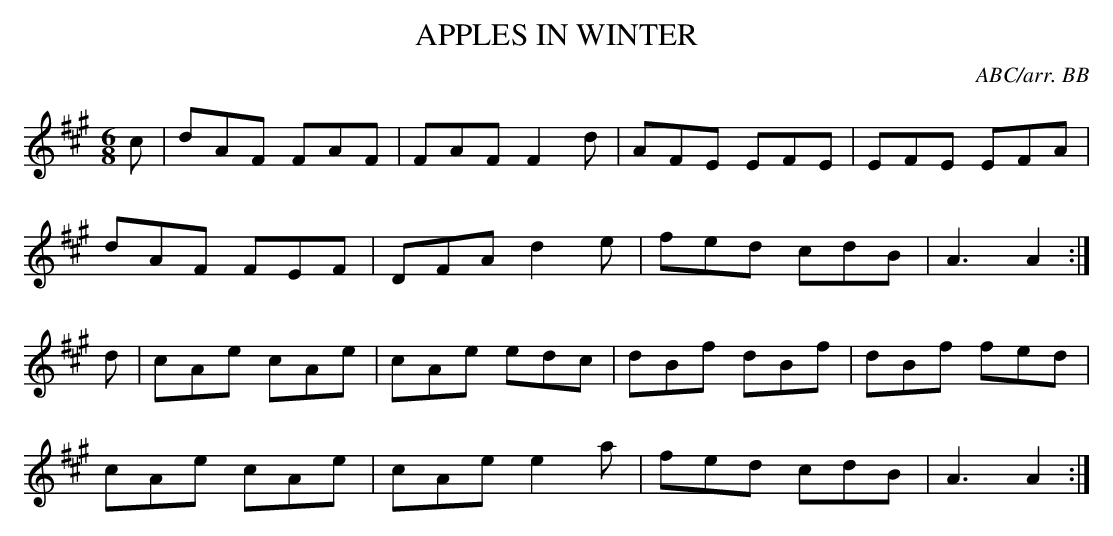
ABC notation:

X:1
T:APPLES IN WINTER
C:ABC/arr. BB
Y:"Irish"
in O'Farrell's "National Music of Ireland" (file ID
ofnim/01apples)
M:6/8
L:1/8
K:A
c|dAF FAF|FAF F2d|AFE EFE|EFE EFA|
dAF FEF|DFA d2e|fed cdB|A3 A2 :|
d|cAe cAe|cAe edc|dBf dBf|dBf fed|
cAe cAe|cAe e2a|fed cdB|A3 A2:|
